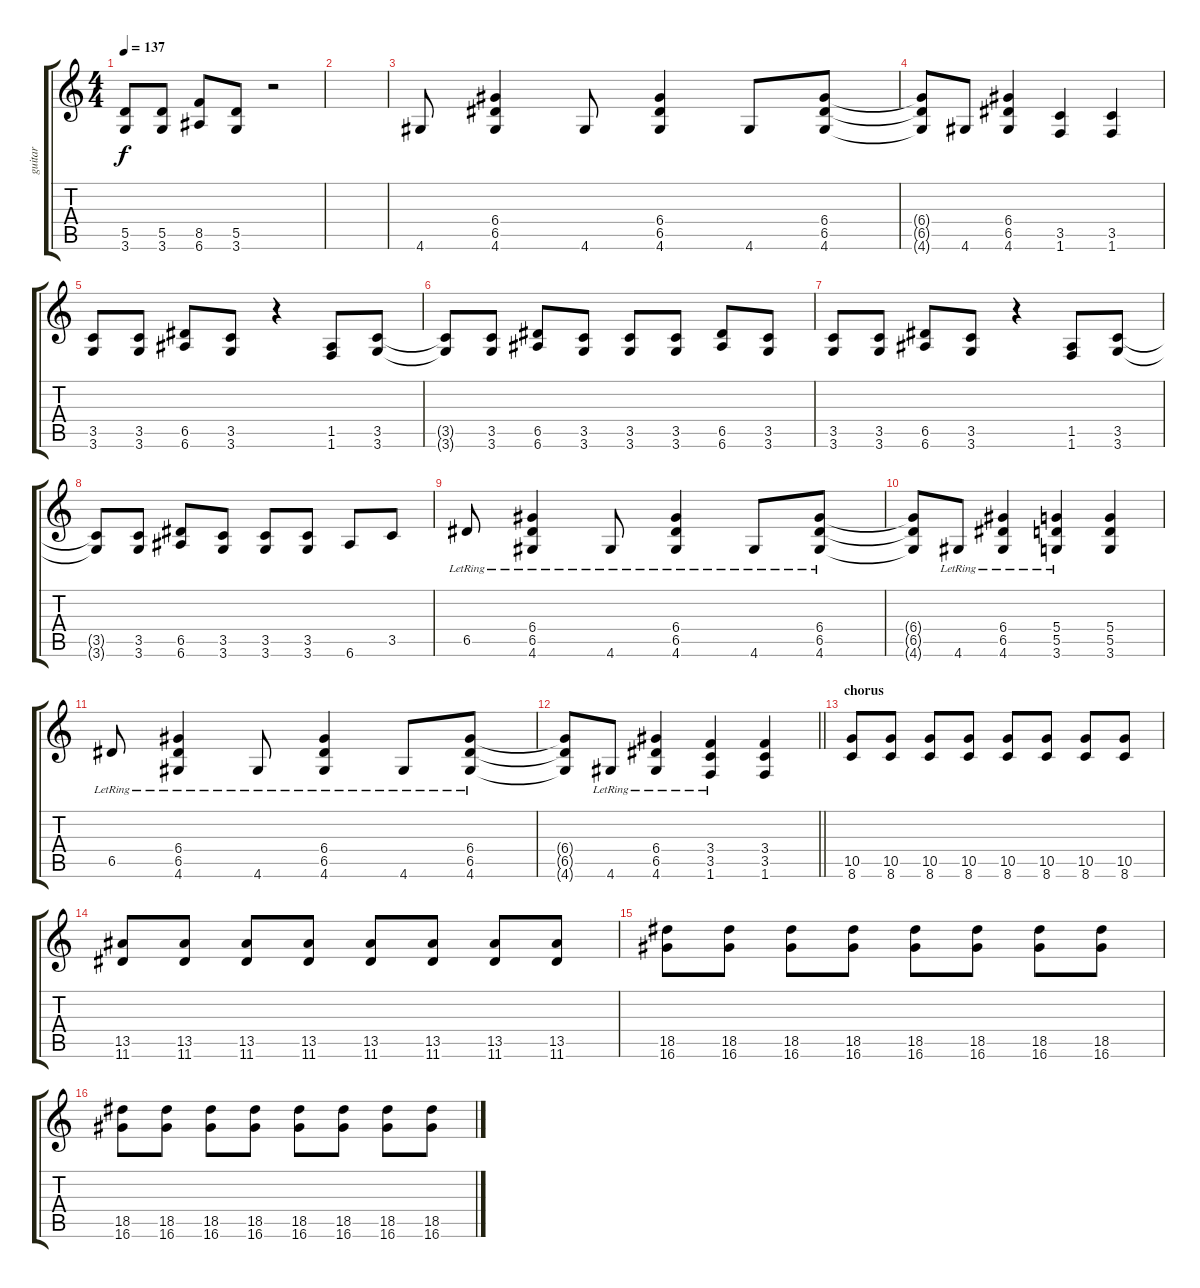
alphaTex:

\track ("guitar " "guitar ") {instrument distortionguitar}
\staff {score tabs}
\tuning (E4 B3 G3 D3 A2 E2) {hide}
\ts (4 4)
\tempo 137
\clef g2
\ks c
(5.5 3.6).8{dy f} (5.5 3.6).8 (8.5 6.6).8 (5.5 3.6).8 r.2 |
|
4.6.8 (6.4 6.5 4.6).4 4.6.8 (6.4 6.5 4.6).4 4.6.8 (6.4 6.5 4.6).8 |
(6.4{t} 6.5{t} 4.6{t}).8 4.6.8 (6.4 6.5 4.6).4 (3.5 1.6).4 (3.5 1.6).4 |
(3.5 3.6).8 (3.5 3.6).8 (6.5 6.6).8 (3.5 3.6).8 r.4 (1.5 1.6).8 (3.5 3.6).8 |
(3.5{t} 3.6{t}).8 (3.5 3.6).8 (6.5 6.6).8 (3.5 3.6).8 (3.5 3.6).8 (3.5 3.6).8 (6.5 6.6).8 (3.5 3.6).8 |
(3.5 3.6).8 (3.5 3.6).8 (6.5 6.6).8 (3.5 3.6).8 r.4 (1.5 1.6).8 (3.5 3.6).8 |
(3.5{t} 3.6{t}).8 (3.5 3.6).8 (6.5 6.6).8 (3.5 3.6).8 (3.5 3.6).8 (3.5 3.6).8 6.6.8 3.5.8 |
6.5{lr}.8 (6.4{lr} 6.5{lr} 4.6{lr}).4 4.6{lr}.8 (6.4{lr} 6.5{lr} 4.6{lr}).4 4.6{lr}.8 (6.4{lr} 6.5{lr} 4.6{lr}).8 |
(6.4{t} 6.5{t} 4.6{t}).8 4.6{lr}.8 (6.4{lr} 6.5{lr} 4.6{lr}).4 (5.4{lr} 5.5{lr} 3.6{lr}).4 (5.4 5.5 3.6).4 |
6.5{lr}.8 (6.4{lr} 6.5{lr} 4.6{lr}).4 4.6{lr}.8 (6.4{lr} 6.5{lr} 4.6{lr}).4 4.6{lr}.8 (6.4{lr} 6.5{lr} 4.6{lr}).8 |
\barLineRight lightlight
(6.4{t} 6.5{t} 4.6{t}).8 4.6{lr}.8 (6.4{lr} 6.5{lr} 4.6{lr}).4 (3.4{lr} 3.5{lr} 1.6{lr}).4 (3.4 3.5 1.6).4 |
\section ("" "chorus")
(10.5 8.6).8 (10.5 8.6).8 (10.5 8.6).8 (10.5 8.6).8 (10.5 8.6).8 (10.5 8.6).8 (10.5 8.6).8 (10.5 8.6).8 |
(13.5 11.6).8 (13.5 11.6).8 (13.5 11.6).8 (13.5 11.6).8 (13.5 11.6).8 (13.5 11.6).8 (13.5 11.6).8 (13.5 11.6).8 |
(18.5 16.6).8 (18.5 16.6).8 (18.5 16.6).8 (18.5 16.6).8 (18.5 16.6).8 (18.5 16.6).8 (18.5 16.6).8 (18.5 16.6).8 |
(18.5 16.6).8 (18.5 16.6).8 (18.5 16.6).8 (18.5 16.6).8 (18.5 16.6).8 (18.5 16.6).8 (18.5 16.6).8 (18.5 16.6).8
